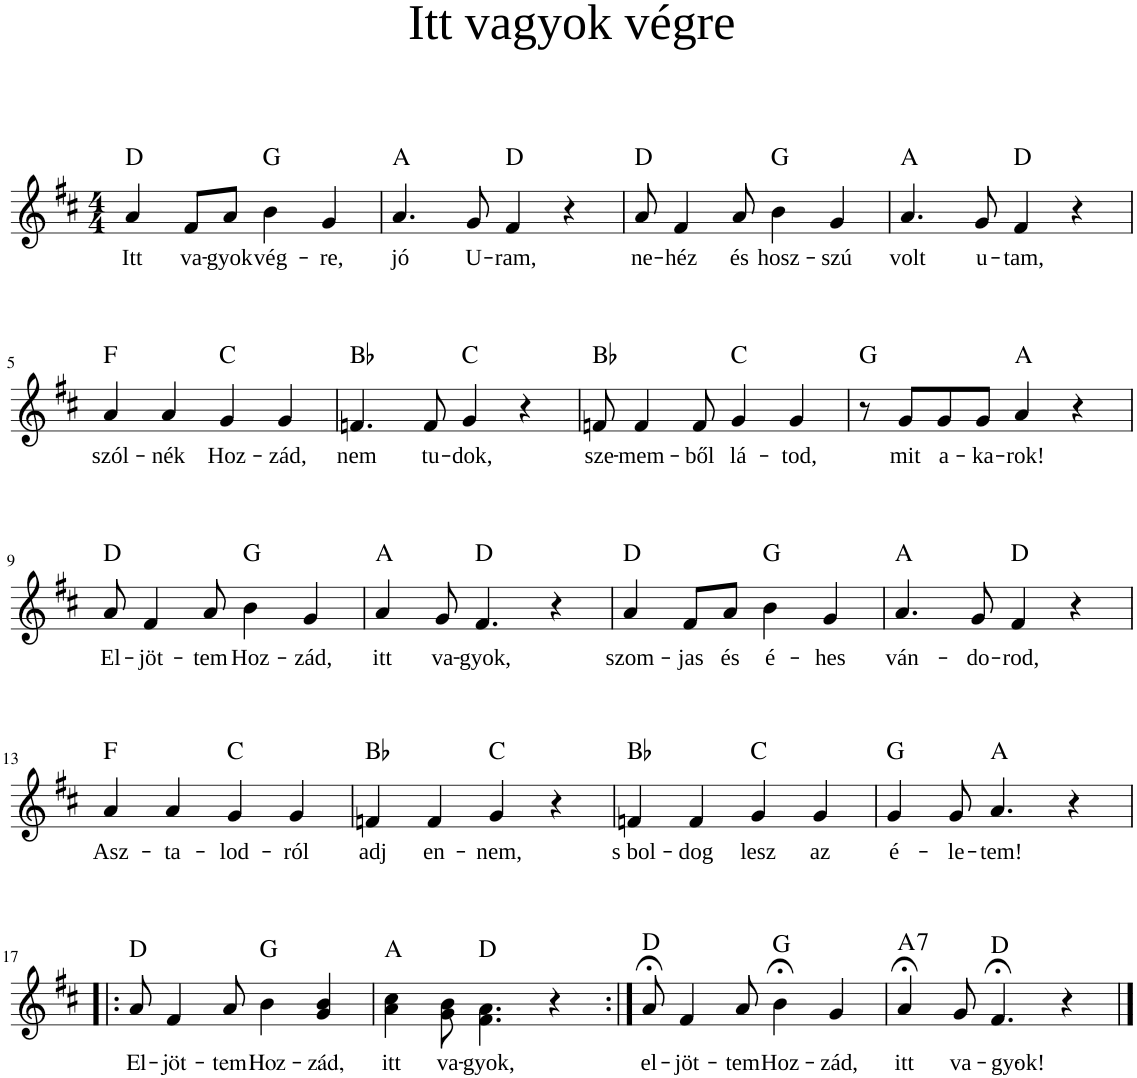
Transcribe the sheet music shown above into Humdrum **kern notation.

**kern	**text	**harte
*part1	*part1	*part1
*staff1	*staff1	*
*I"Voice	*	*
*clefG2	*	*
*k[f#c#]	*	*
*M4/4	*	*
=1	=1	=1
!	!LO:LY:b	!LO:H:kt=N.C.
4a/	Itt	N
!	!LO:LY:b	!
8f#/L	va-	.
!	!LO:LY:b	!
8a/J	gyok	.
!	!LO:LY:b	!LO:H:kt=N.C.
4b\	vég-	N
!	!LO:LY:b	!
4g/	-re,	.
=2	=2	=2
!	!LO:LY:b	!LO:H:kt=N.C.
4.a/	jó	N
!	!LO:LY:b	!
8g/	U-	.
!	!LO:LY:b	!LO:H:kt=N.C.
4f#/	-ram,	N
4r	.	.
=3	=3	=3
!	!LO:LY:b	!LO:H:kt=N.C.
8a/	ne-	N
!	!LO:LY:b	!
4f#/	-héz	.
!	!LO:LY:b	!
8a/	és	.
!	!LO:LY:b	!LO:H:kt=N.C.
4b\	hosz-	N
!	!LO:LY:b	!
4g/	-szú	.
=4	=4	=4
!	!LO:LY:b	!LO:H:kt=N.C.
4.a/	volt	N
!	!LO:LY:b	!
8g/	u-	.
!	!LO:LY:b	!LO:H:kt=N.C.
4f#/	-tam,	N
4r	.	.
!!LO:LB:g=z
=5	=5	=5
!	!LO:LY:b	!LO:H:kt=N.C.
4a/	szól-	N
!	!LO:LY:b	!
4a/	-nék	.
!	!LO:LY:b	!LO:H:kt=N.C.
4g/	Hoz-	N
!	!LO:LY:b	!
4g/	-zád,	.
=6	=6	=6
!	!LO:LY:b	!LO:H:kt=N.C.
4.fn/	nem	N
!	!LO:LY:b	!
8f/	tu-	.
!	!LO:LY:b	!LO:H:kt=N.C.
4g/	-dok,	N
4r	.	.
=7	=7	=7
!	!LO:LY:b	!LO:H:kt=N.C.
8fn/	sze-	N
!	!LO:LY:b	!
4f/	-mem-	.
!	!LO:LY:b	!
8f/	-ből	.
!	!LO:LY:b	!LO:H:kt=N.C.
4g/	lá-	N
!	!LO:LY:b	!
4g/	-tod,	.
=8	=8	=8
!	!	!LO:H:kt=N.C.
8r	.	N
!	!LO:LY:b	!
8g/L	mit	.
!	!LO:LY:b	!
8g/	a-	.
!	!LO:LY:b	!
8g/J	-ka-	.
!	!LO:LY:b	!LO:H:kt=N.C.
4a/	-rok!	N
4r	.	.
!!LO:LB:g=z
=9	=9	=9
!	!LO:LY:b	!LO:H:kt=N.C.
8a/	El-	N
!	!LO:LY:b	!
4f#/	-jöt-	.
!	!LO:LY:b	!
8a/	-tem	.
!	!LO:LY:b	!LO:H:kt=N.C.
4b\	Hoz-	N
!	!LO:LY:b	!
4g/	-zád,	.
=10	=10	=10
!	!LO:LY:b	!LO:H:kt=N.C.
4a/	itt	N
!	!LO:LY:b	!
8g/	va-	.
!	!LO:LY:b	!LO:H:kt=N.C.
4.f#/	-gyok,	N
4r	.	.
=11	=11	=11
!	!LO:LY:b	!LO:H:kt=N.C.
4a/	szom-	N
!	!LO:LY:b	!
8f#/L	-jas	.
!	!LO:LY:b	!
8a/J	és	.
!	!LO:LY:b	!LO:H:kt=N.C.
4b\	é-	N
!	!LO:LY:b	!
4g/	-hes	.
=12	=12	=12
!	!LO:LY:b	!LO:H:kt=N.C.
4.a/	ván-	N
!	!LO:LY:b	!
8g/	-do-	.
!	!LO:LY:b	!LO:H:kt=N.C.
4f#/	-rod,	N
4r	.	.
!!LO:LB:g=z
=13	=13	=13
!	!LO:LY:b	!LO:H:kt=N.C.
4a/	Asz-	N
!	!LO:LY:b	!
4a/	-ta-	.
!	!LO:LY:b	!LO:H:kt=N.C.
4g/	-lod-	N
!	!LO:LY:b	!
4g/	-ról	.
=14	=14	=14
!	!LO:LY:b	!LO:H:kt=N.C.
4fn/	adj	N
!	!LO:LY:b	!
4f/	en-	.
!	!LO:LY:b	!LO:H:kt=N.C.
4g/	nem,	N
4r	.	.
=15	=15	=15
!	!LO:LY:b	!LO:H:kt=N.C.
4fn/	s bol-	N
!	!LO:LY:b	!
4f/	-dog	.
!	!LO:LY:b	!LO:H:kt=N.C.
4g/	lesz	N
!	!LO:LY:b	!
4g/	az	.
=16	=16	=16
!	!LO:LY:b	!LO:H:kt=N.C.
4g/	é-	N
!	!LO:LY:b	!
8g/	-le-	.
!	!LO:LY:b	!LO:H:kt=N.C.
4.a/	-tem!	N
4r	.	.
!!LO:LB:g=z
=17!|:	=17!|:	=17!|:
!	!LO:LY:b	!LO:H:kt=N.C.
8a/	El-	N
!	!LO:LY:b	!
4f#/	-jöt-	.
!	!LO:LY:b	!
8a/	-tem	.
!	!LO:LY:b	!LO:H:kt=N.C.
4b\	Hoz-	N
!	!LO:LY:b	!
4g/ 4b/	-zád,	.
=18	=18	=18
!	!LO:LY:b	!LO:H:kt=N.C.
4a\ 4cc#\	itt	N
!	!LO:LY:b	!
8g\ 8b\	va-	.
!	!LO:LY:b	!LO:H:kt=N.C.
4.f#\ 4.a\	-gyok,	N
4r	.	.
=19:|!	=19:|!	=19:|!
!	!LO:LY:b	!LO:H:kt=N.C.
8a;</	el-	N
!	!LO:LY:b	!
4f#/	-jöt-	.
!	!LO:LY:b	!
8a/	-tem	.
!	!LO:LY:b	!LO:H:kt=N.C.
4b;<\	Hoz-	N
!	!LO:LY:b	!
4g/	-zád,	.
=20	=20	=20
!	!LO:LY:b	!LO:H:kt=7
4a;</	itt	A:7
!	!LO:LY:b	!
8g/	va-	.
!	!LO:LY:b	!LO:H:kt=N.C.
4.f#;</	-gyok!-	N
4r	.	.
==	==	==
*-	*-	*-
